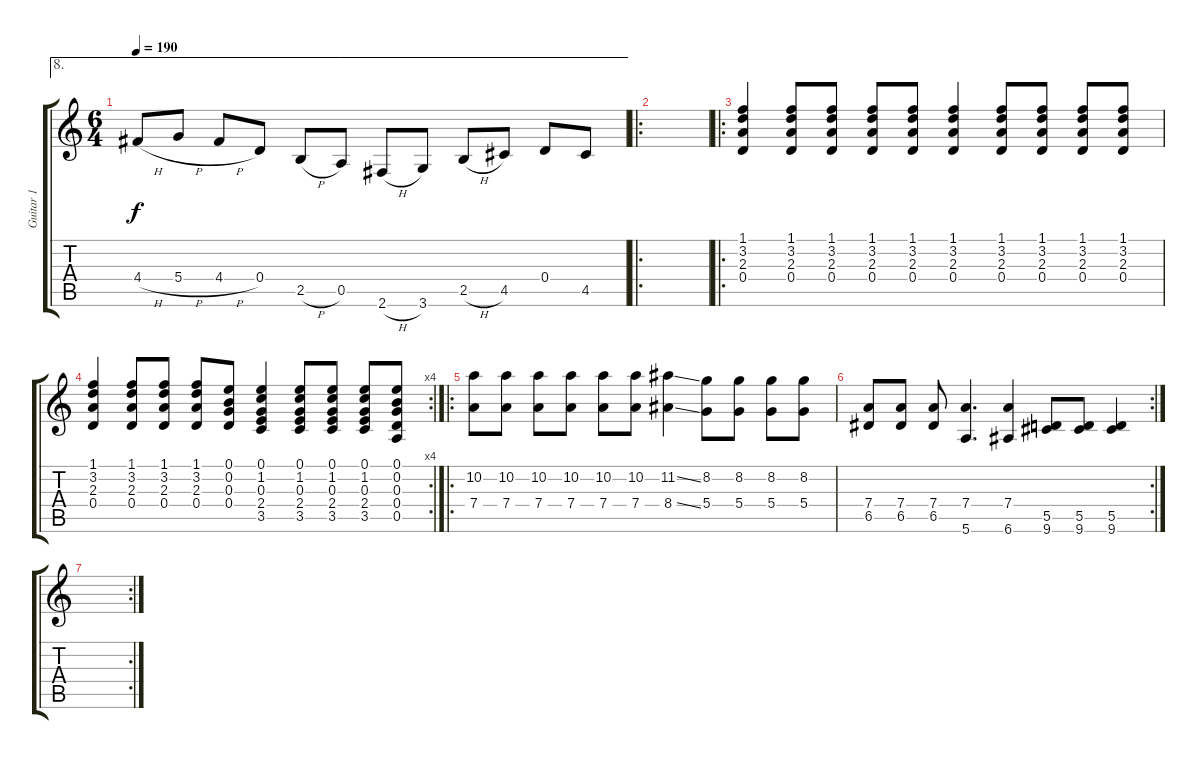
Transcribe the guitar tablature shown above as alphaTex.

\track ("Guitar 1" "Guitar 1") {instrument distortionguitar}
\staff {score tabs}
\tuning (E4 B3 G3 D3 A2 E2) {hide}
\ae 8
\ts (6 4)
\tempo 190
\clef g2
\ks aminor
4.4{h}.8{dy f instrument acousticguitarsteel} 5.4{h}.8 4.4{h}.8 0.4.8 2.5{h}.8 0.5.8 2.6{h}.8 3.6.8 2.5{h}.8 4.5.8 0.4.8 4.5.8 |
\ro
|
\ro
(1.1 3.2 2.3 0.4).4 (1.1 3.2 2.3 0.4).8 (1.1 3.2 2.3 0.4).8 (1.1 3.2 2.3 0.4).8 (1.1 3.2 2.3 0.4).8 (1.1 3.2 2.3 0.4).4 (1.1 3.2 2.3 0.4).8 (1.1 3.2 2.3 0.4).8 (1.1 3.2 2.3 0.4).8 (1.1 3.2 2.3 0.4).8 |
\rc 4
(1.1 3.2 2.3 0.4).4 (1.1 3.2 2.3 0.4).8 (1.1 3.2 2.3 0.4).8 (1.1 3.2 2.3 0.4).8 (0.1 0.2 0.3 0.4).8 (0.1 1.2 0.3 2.4 3.5).4 (0.1 1.2 0.3 2.4 3.5).8 (0.1 1.2 0.3 2.4 3.5).8 (0.1 1.2 0.3 2.4 3.5).8 (0.1 0.2 0.3 0.4 0.5).8 |
\ro
(10.2 7.4).8{instrument distortionguitar} (10.2 7.4).8 (10.2 7.4).8 (10.2 7.4).8 (10.2 7.4).8 (10.2 7.4).8 (11.2{ss} 8.4{ss}).4 (8.2 5.4).8 (8.2 5.4).8 (8.2 5.4).8 (8.2 5.4).8 |
\rc 2
(7.4 6.5).8 (7.4 6.5).8 (7.4 6.5).8 (7.4 5.6).4{d} (7.4 6.6).4 (5.5 9.6).8 (5.5 9.6).8 (5.5 9.6).4 |
\rc 2
